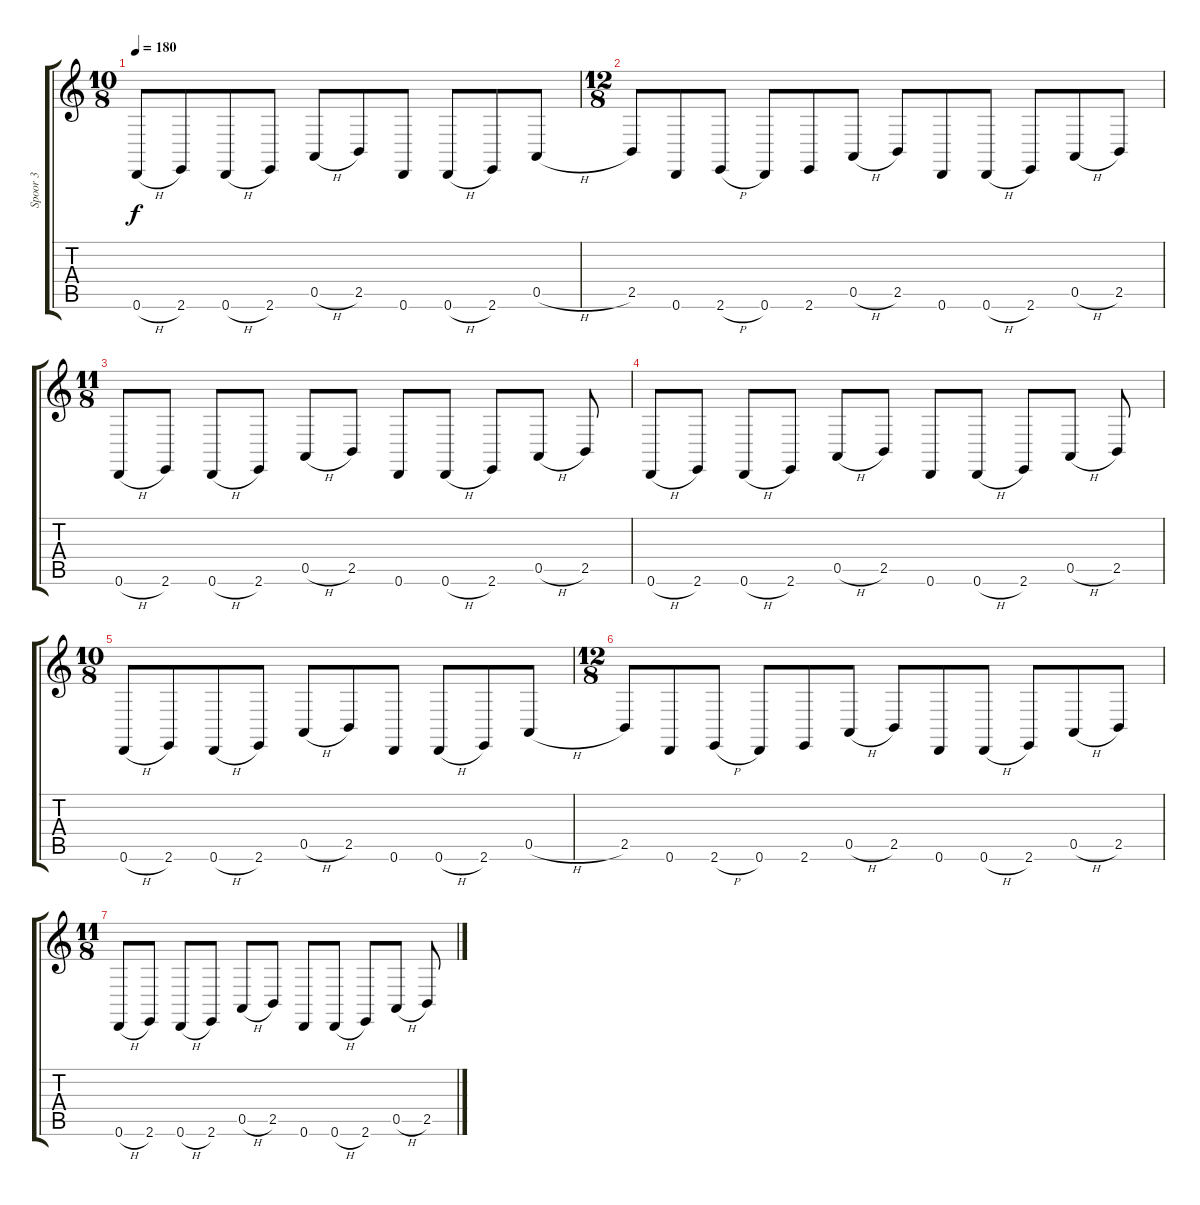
\track ("Spoor 3" "Spoor 3") {instrument reedorgan}
\staff {score tabs}
\tuning (E4 B3 G3 D3 A2 D2) {hide}
\ts (10 8)
\tempo 180
\clef g2
\ks c
0.6{h}.8{dy f} 2.6.8 0.6{h}.8 2.6.8 0.5{h}.8 2.5.8 0.6.8 0.6{h}.8 2.6.8 0.5{h}.8 |
\ts (12 8)
2.5.8 0.6.8 2.6{h}.8 0.6.8 2.6.8 0.5{h}.8 2.5.8 0.6.8 0.6{h}.8 2.6.8 0.5{h}.8 2.5.8 |
\ts (11 8)
0.6{h}.8 2.6.8 0.6{h}.8 2.6.8 0.5{h}.8 2.5.8 0.6.8 0.6{h}.8 2.6.8 0.5{h}.8 2.5.8 |
0.6{h}.8 2.6.8 0.6{h}.8 2.6.8 0.5{h}.8 2.5.8 0.6.8 0.6{h}.8 2.6.8 0.5{h}.8 2.5.8 |
\ts (10 8)
0.6{h}.8 2.6.8 0.6{h}.8 2.6.8 0.5{h}.8 2.5.8 0.6.8 0.6{h}.8 2.6.8 0.5{h}.8 |
\ts (12 8)
2.5.8 0.6.8 2.6{h}.8 0.6.8 2.6.8 0.5{h}.8 2.5.8 0.6.8 0.6{h}.8 2.6.8 0.5{h}.8 2.5.8 |
\ts (11 8)
0.6{h}.8 2.6.8 0.6{h}.8 2.6.8 0.5{h}.8 2.5.8 0.6.8 0.6{h}.8 2.6.8 0.5{h}.8 2.5.8
